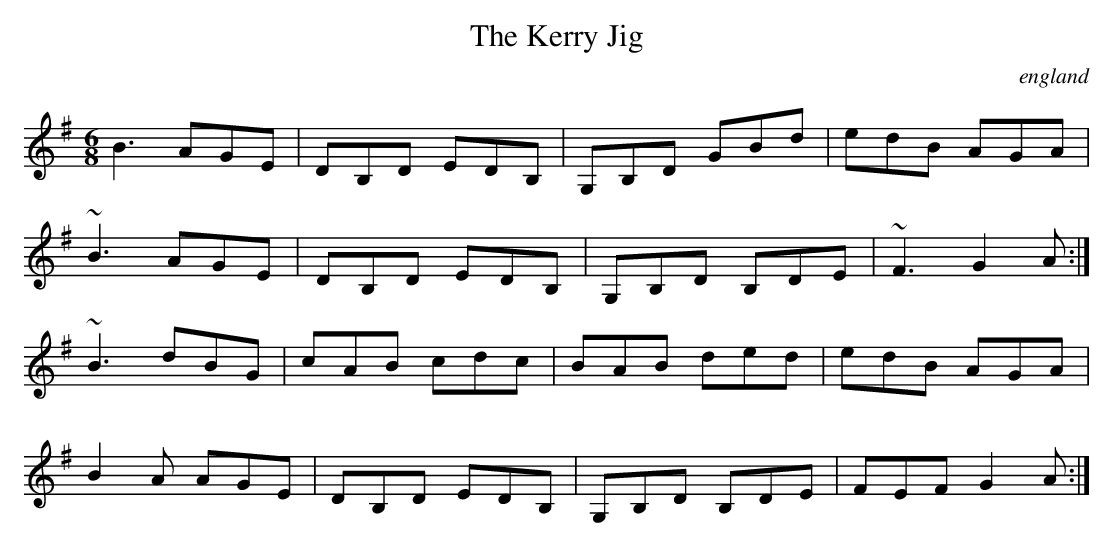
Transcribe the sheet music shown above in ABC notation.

X:1
T:The Kerry Jig
O:england
M:6/8
L:1/8
K:Em
B3 AGE | DB,D EDB, | G,B,D GBd | edB AGA |
~B3 AGE |DB,D EDB, | G,B,D B,DE | ~F3 G2 A :|
~B3 dBG | cAB cdc | BAB ded | edB AGA |
B2A AGE | DB,D EDB, | G,B,D B,DE | FEF G2 A:|
